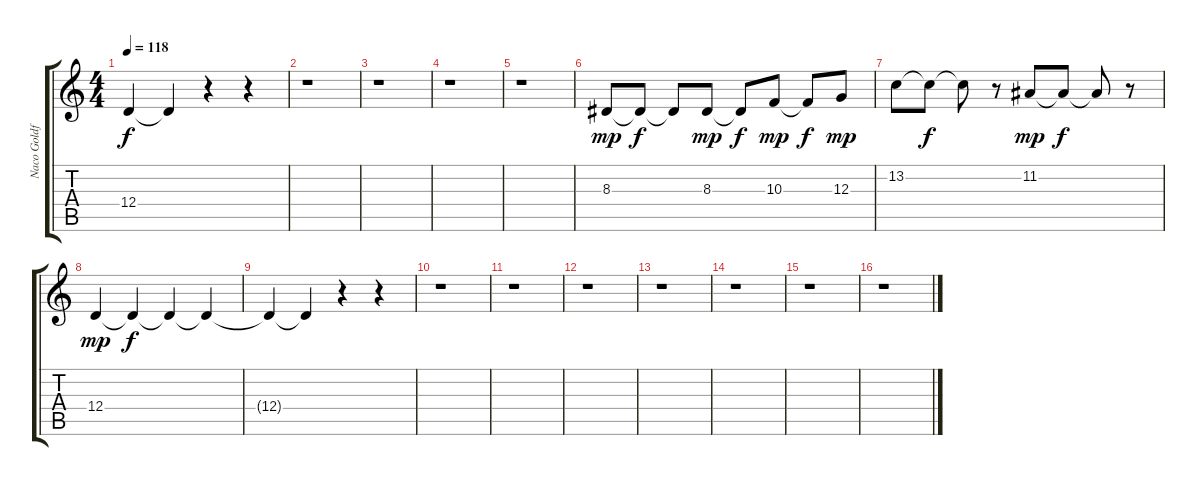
\track ("Naco Goldfinger" "Naco Goldf") {instrument altosax}
\staff {score tabs}
\tuning (E4 B3 G3 D3 A2 E2) {hide}
\ts (4 4)
\tempo 118
\clef g2
\ks c
12.4{t}.4{dy f} 12.4{t}.4 r.4 r.4 |
r.1 |
r.1 |
r.1 |
r.1 |
8.3.8{dy mp} 8.3{t}.8{dy f} 8.3{t}.8 8.3.8{dy mp} 8.3{t}.8{dy f} 10.3.8{dy mp} 10.3{t}.8{dy f} 12.3.8{dy mp} |
13.2.8 13.2{t}.8{dy f} 13.2{t}.8 r.8 11.2.8{dy mp} 11.2{t}.8{dy f} 11.2{t}.8 r.8 |
12.4.4{dy mp} 12.4{t}.4{dy f} 12.4{t}.4 12.4{t}.4 |
12.4{t}.4 12.4{t}.4 r.4 r.4 |
r.1 |
r.1 |
r.1 |
r.1 |
r.1 |
r.1 |
r.1
